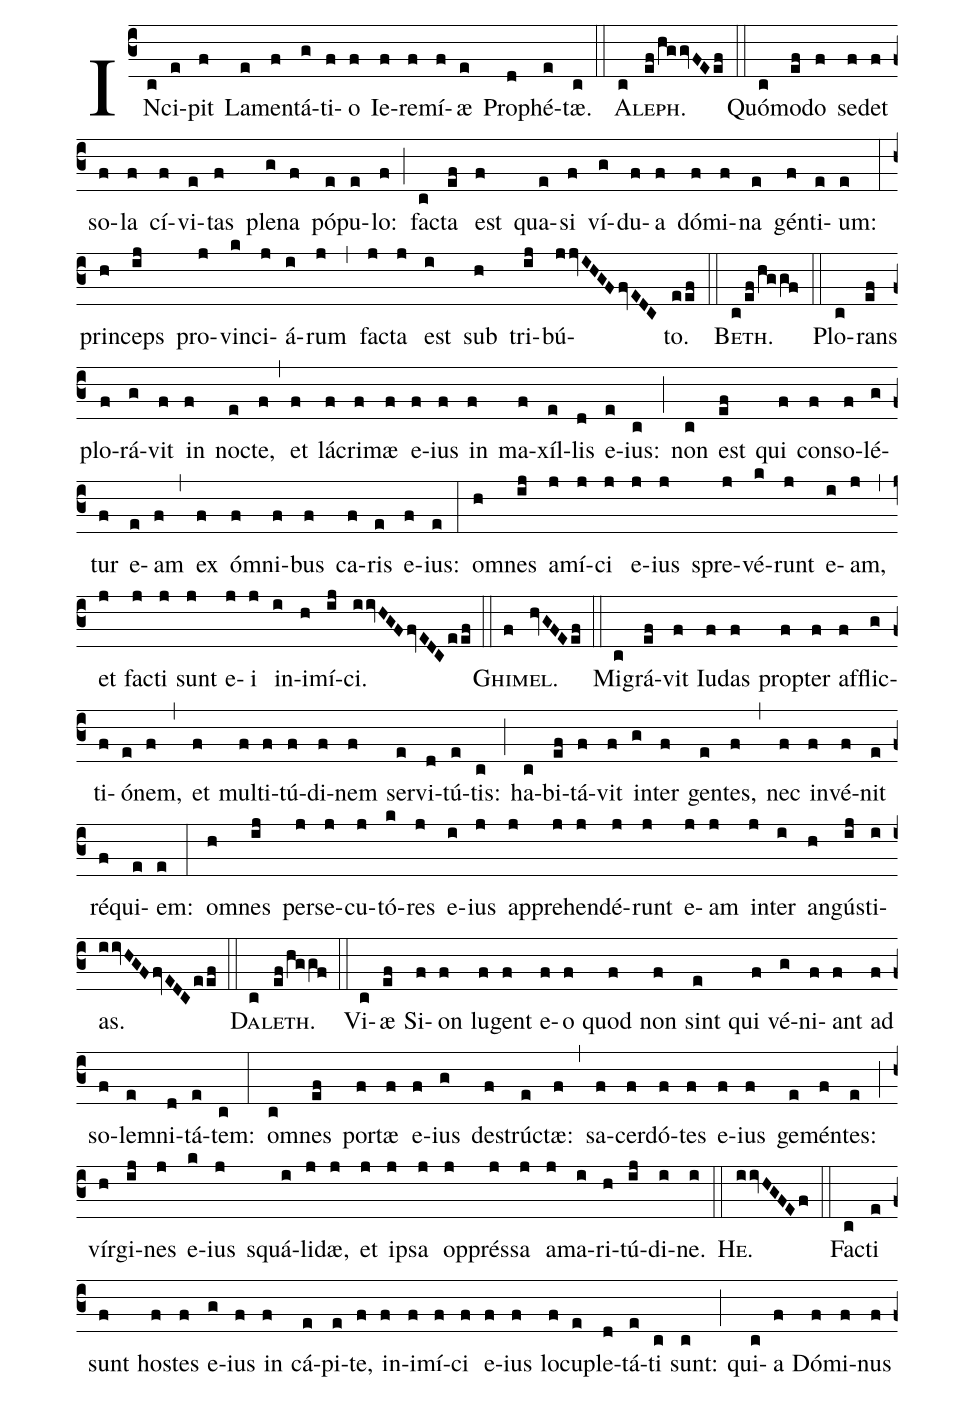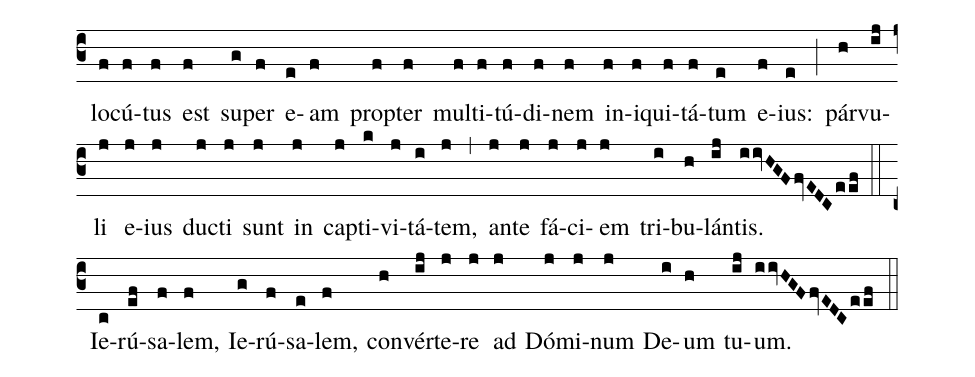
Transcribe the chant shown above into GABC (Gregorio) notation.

%%
(c3)
IN(c)ci(e)pit(f) La(e)men(f)tá(g)ti(f)o(f) Ie(f)re(f)mí(f)æ(e) Pro(d)phé(e)tæ.(c) (::)
<sc>A</sc>(c)<sc>leph.</sc>(ef/hggvFEef) (::)
Quó(c)mo(ef)do(f) se(f)det(f) so(f)la(f) cí(f)vi(e)tas(f) ple(g)na(f) pó(e)pu(e)lo:(f) (;)
fac(c)ta(ef) est(f) qua(e)si(f) ví(g)du(f)a(f) dó(f)mi(f)na(e) gén(f)ti(e)um:(e) (:)
prin(h)ceps(ij) pro(j)vin(k)ci(j)á(i)rum(j) (,)
fac(j)ta(j) est(i) sub(h) tri(ij)bú(jjvIHGFfvEDC)to.(eef) (::)
<sc>Beth.</sc>(c/ef/hggf) (::)
Plo(c)rans(ef) plo(f)rá(g)vit(f) in(f) noc(e)te,(f) (,)
et(f) lá(f)cri(f)mæ(f) e(f)ius(f) in(f) ma(f)xíl(e)lis(d) e(e)ius:(c) (;)
non(c) est(ef) qui(f) con(f)so(f)lé(g)tur(f) e(e)am(f) (,)
ex(f) óm(f)ni(f)bus(f) ca(f)ris(e) e(f)ius:(e) (:)
om(h)nes(ij) a(j)mí(j)ci(j) e(j)ius(j) spre(j)vé(k)runt(j) e(i)am,(j) (,)
et(j) fac(j)ti(j) sunt(j) e(j)i(j) in(i)i(h)mí(ij)ci.(iivHGFfvEDCeef) (::)
<sc>Ghi</sc>(f)<sc>mel.</sc>(hvGFEef) (::)
Mi(c)grá(ef)vit(f) Iu(f)das(f) prop(f)ter(f) af(f)flic(g)ti(f)ó(e)nem,(f) (,)
et(f) mul(f)ti(f)tú(f)di(f)nem(f) ser(e)vi(d)tú(e)tis:(c) (;)
ha(c)bi(ef)tá(f)vit(f) in(g)ter(f) gen(e)tes,(f) (,)
nec(f) in(f)vé(f)nit(e) ré(f)qui(e)em:(e) (:)
om(h)nes(ij) per(j)se(j)cu(j)tó(k)res(j) e(i)ius(j) ap(j)pre(j)hen(j)dé(j)runt(j) e(j)am(j) in(j)ter(i) an(h)gús(ij)ti(i)as.(iivHGFfvEDCeef) (::)
<sc>Da</sc>(c)<sc>leth.</sc>(ef/hggf) (::)
Vi(c)æ(ef) Si(f)on(f) lu(f)gent(f) e(f)o(f) quod(f) non(f) sint(e) qui(f) vé(g)ni(f)ant(f) ad(f) so(f)lem(e)ni(d)tá(e)tem:(c) (:)
om(c)nes(ef) por(f)tæ(f) e(f)ius(g) de(f)strúc(e)tæ:(f) (,)
sa(f)cer(f)dó(f)tes(f) e(f)ius(f) ge(e)mén(f)tes:(e) (;)
vír(h)gi(ij)nes(j) e(k)ius(j) squá(i)li(j)dæ,(j) et(j) ip(j)sa(j) op(j)prés(j)sa(j) a(j)ma(i)ri(h)tú(ij)di(i)ne.(i) (::)
<sc>He.</sc>(iivHGFEf) (::)
Fac(c)ti(e) sunt(f) hos(f)tes(f) e(g)ius(f) in(f) cá(e)pi(e)te,(f) in(f)i(f)mí(f)ci(f) e(f)ius(f) lo(f)cu(e)ple(d)tá(e)ti(c) sunt:(c) (;)
qui(c)a(f) Dó(f)mi(f)nus(f) lo(f)cú(f)tus(f) est(f) su(g)per(f) e(e)am(f) prop(f)ter(f) mul(f)ti(f)tú(f)di(f)nem(f) in(f)i(f)qui(f)tá(f)tum(e) e(f)ius:(e) (;)
pár(h)vu(ij)li(j) e(j)ius(j) duc(j)ti(j) sunt(j) in(j) cap(j)ti(k)vi(j)tá(i)tem,(j) (,)
an(j)te(j) fá(j)ci(j)em(j) tri(i)bu(h)lán(ij)tis.(iivHGFfvEDCeef) (::)
Ie(c)rú(ef)sa(f)lem,(f) Ie(g)rú(f)sa(e)lem,(f) con(h)vér(ij)te(j)re(j) ad(j) Dó(j)mi(j)num(j) De(i)um(h) tu(ij)um.(iivHGFfvEDCeef) (::)
